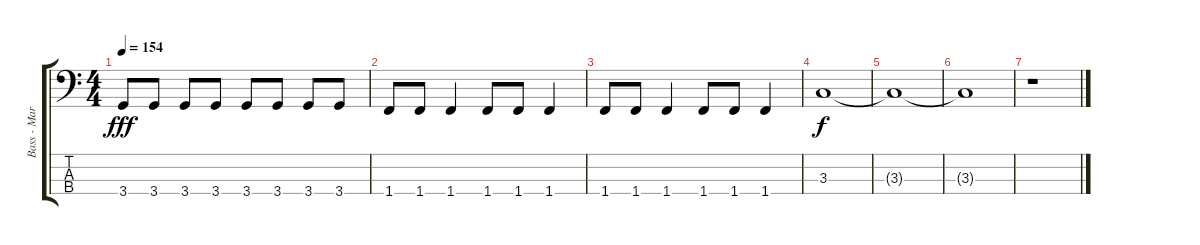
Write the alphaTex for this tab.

\track ("Bass - Mark" "Bass - Mar") {instrument electricbasspick}
\staff {score tabs}
\tuning (G2 D2 A1 E1) {hide}
\ts (4 4)
\tempo 154
\clef f4
\ks c
3.4.8{dy fff} 3.4.8 3.4.8 3.4.8 3.4.8 3.4.8 3.4.8 3.4.8 |
1.4.8 1.4.8 1.4.4 1.4.8 1.4.8 1.4.4 |
1.4.8 1.4.8 1.4.4 1.4.8 1.4.8 1.4.4 |
3.3.1{dy f} |
3.3{t}.1{volume 0} |
3.3{t}.1 |
r.1
